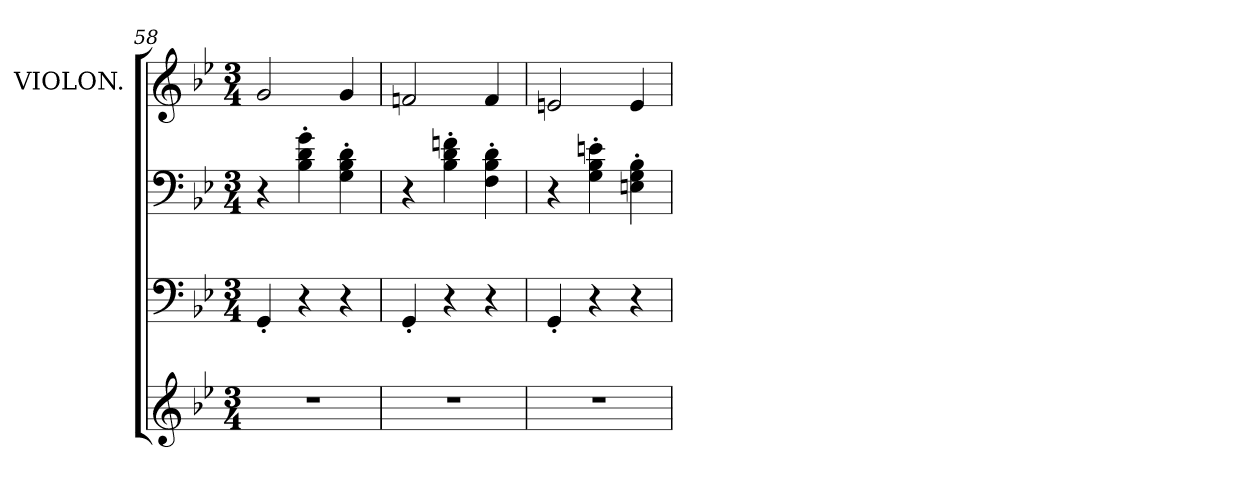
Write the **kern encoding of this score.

**kern	**kern	**kern	**kern
*part3	*part2	*part2	*part1
*staff4	*staff3	*staff2	*staff1
*	*	*	*I"VIOLON.
*clefG2	*clefF4	*clefF4	*clefG2
*k[b-e-]	*k[b-e-]	*k[b-e-]	*k[b-e-]
*B-:	*B-:	*B-:	*B-:
*M3/4	*M3/4	*M3/4	*M3/4
=58	=58	=58	=58
!LO:N:vis=1	!	!	!
2.r	4GG'</	4r	2g/
.	4r	4B-\'> 4d\'> 4g\'>	.
.	4r	4G\'> 4B-\'> 4d\'>	4g/
=59	=59	=59	=59
!LO:N:vis=1	!	!	!
2.r	4GG'</	4r	2fn/
.	4r	4B-\'> 4d\'> 4fn\'>	.
.	4r	4F\'> 4B-\'> 4d\'>	4f/
=60	=60	=60	=60
!LO:N:vis=1	!	!	!
2.r	4GG'</	4r	2en/
.	4r	4G\'> 4B-\'> 4en\'>	.
.	4r	4En\'> 4G\'> 4B-\'>	4e/
=	=	=	=
*-	*-	*-	*-
